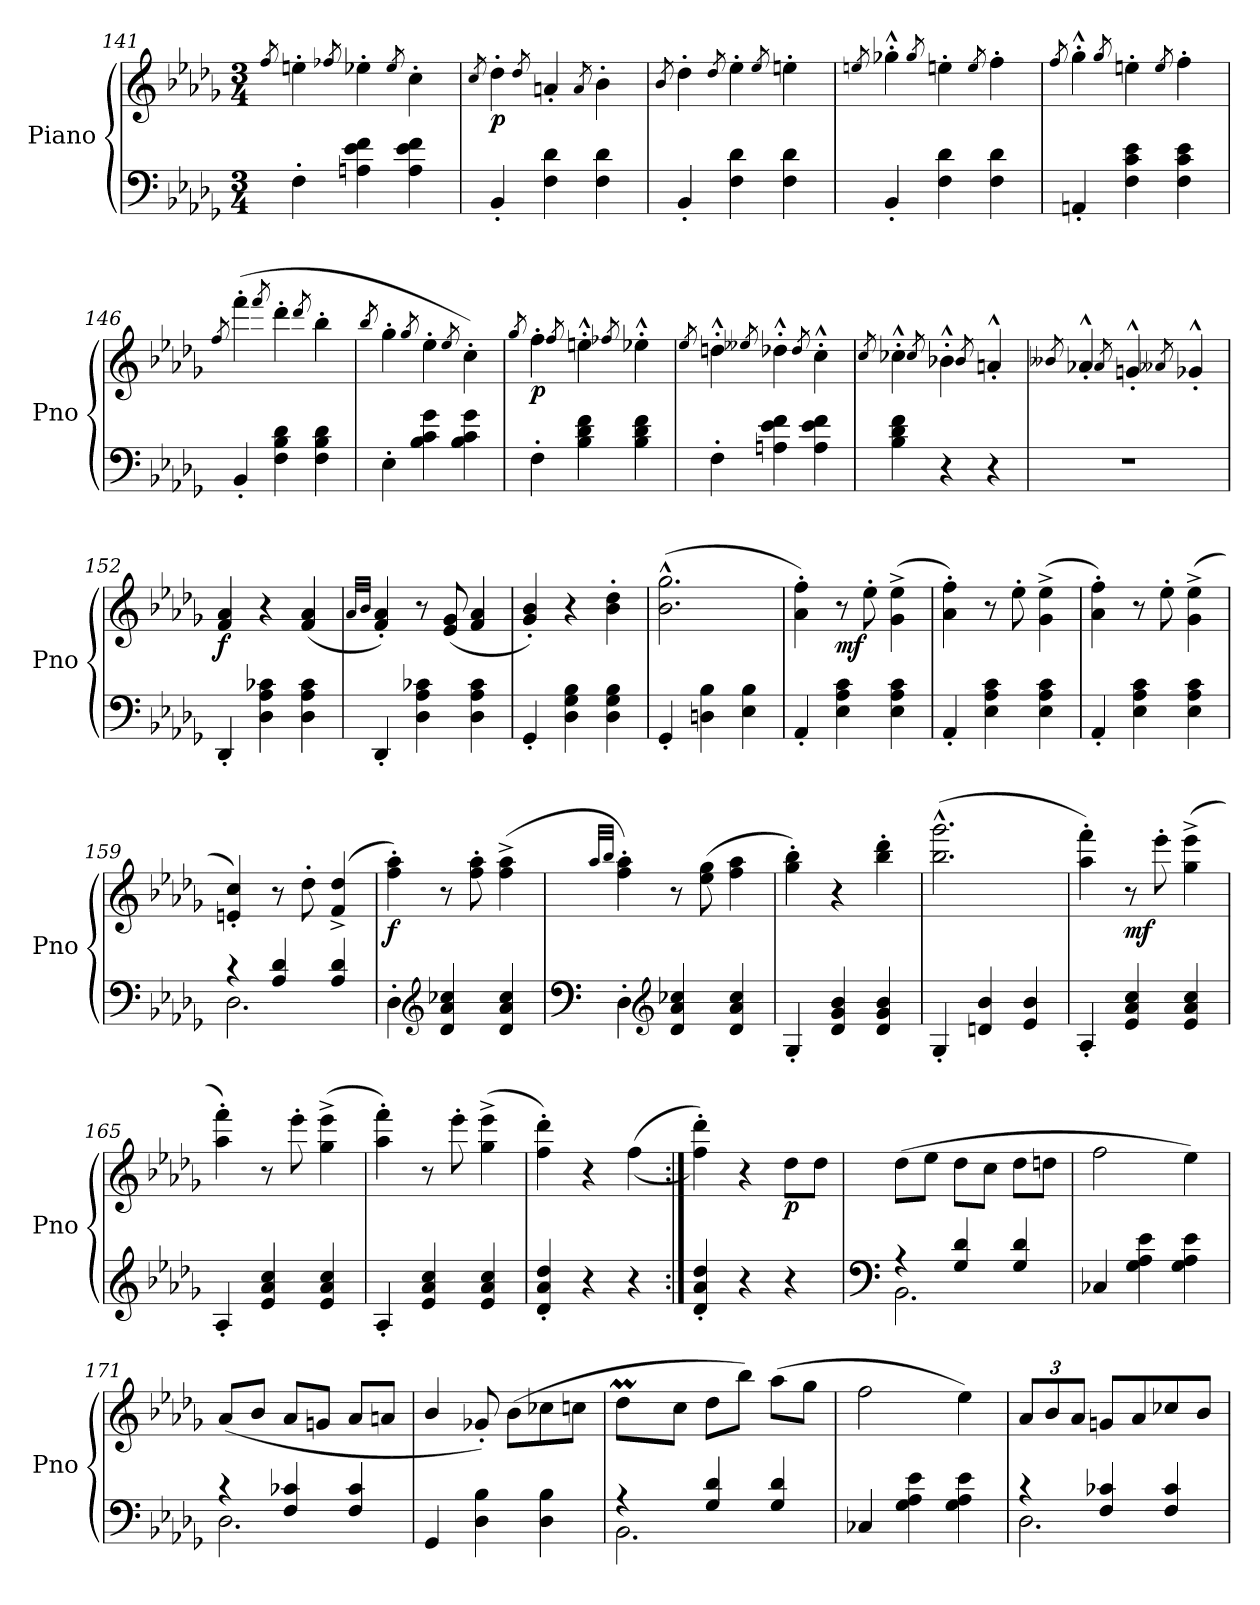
**kern	**kern	**dynam
*part1	*part1	*part1
*staff2	*staff1	*staff1/2
*I"Piano	*	*
*I'Pno	*	*
*clefF4	*clefG2	*
*k[b-e-a-d-g-]	*k[b-e-a-d-g-]	*
*M3/4	*M3/4	*
=141	=141	=141
.	8qff/	.
4F'\	4een'\	.
.	8qff-X/	.
4An\ 4e-\ 4f\	4ee-X'\	.
.	8qee-/	.
4A\ 4e-\ 4f\	4cc'\	.
=142	=142	=142
.	8qcc/	.
!	!	!LO:DY:b
4BB-'/	4dd-'\	p
.	8qdd-/	.
4F\ 4d-\	4an'/	.
.	8qa/	.
4F\ 4d-\	4b-'\	.
!!LO:LB:g=z
=143	=143	=143
.	8qb-/	.
4BB-'/	4dd-'\	.
.	8qdd-/	.
4F\ 4d-\	4ee-'\	.
.	8qee-/	.
4F\ 4d-\	4een'\	.
=144	=144	=144
.	8qeen/	.
4BB-'/	4gg-X'^^\	.
.	8qgg-/	.
4F\ 4d-\	4ee'\	.
.	8qee/	.
4F\ 4d-\	4ff'\	.
=145	=145	=145
.	8qff/	.
4AAn'/	4gg-'^^\	.
.	8qgg-/	.
4F\ 4c\ 4e-\	4een'\	.
.	8qee/	.
4F\ 4c\ 4e-\	4ff'\	.
=146	=146	=146
.	8qff/	.
4BB-'/	(>4fff'\	.
.	8qfff/	.
4F\ 4B-\ 4d-\	4ddd-'\	.
.	8qddd-/	.
4F\ 4B-\ 4d-\	4bb-'\	.
=147	=147	=147
.	8qbb-/	.
4E-'\	4gg-'\	.
.	8qgg-/	.
4B-\ 4c\ 4g-\	4ee-'\	.
.	8qee-/	.
4B-\ 4c\ 4g-\	4cc'\)	.
=148	=148	=148
.	8qgg-/	.
!	!	!LO:DY:b
4F'\	4ff'\	p
.	8qff/	.
4B-\ 4d-\ 4f\	4een'^^\	.
.	8qff-X/	.
4B-\ 4d-\ 4f\	4ee-X'^^\	.
!!LO:LB:g=z
=149	=149	=149
.	8qee-/	.
4F'\	4ddn'^^\	.
.	8qee--X/	.
4An\ 4e-\ 4f\	4dd-X'^^\	.
.	8qdd-/	.
4A\ 4e-\ 4f\	4cc'^^\	.
=150	=150	=150
.	8qcc/	.
4B-\ 4d-\ 4f\	4cc-X'^^\	.
.	8qcc-/	.
4r	4b-X'^^\	.
.	8qb-/	.
4r	4an'^^/	.
=151	=151	=151
.	8qb--X/	.
2.r	4a-X'^^/	.
.	8qa-/	.
.	4gn'^^/	.
.	8qa--X/	.
.	4g-X'^^/	.
=152	=152	=152
!	!	!LO:DY:b
4DD-'/	4f/ 4a-/	f
4D-\ 4A-\ 4c-X\	4r	.
4D-\ 4A-\ 4c-\	(>4f/ 4a-/	.
=153	=153	=153
.	32qa-/LLL	.
.	32qb-/JJJ	.
4DD-'/	4f/' 4a-/')	.
4D-\ 4A-\ 4c-X\	8r	.
.	(<8e-/ 8g-/	.
4D-\ 4A-\ 4c-\	4f/ 4a-/	.
=154	=154	=154
4GG-'/	4g-/' 4b-/')	.
4D-\ 4G-\ 4B-\	4r	.
4D-\ 4G-\ 4B-\	4b-\' 4dd-\'	.
=155	=155	=155
4GG-'/	(>2.b-\^^ 2.gg-\^^	.
4Dn\ 4B-\	.	.
4E-\ 4B-\	.	.
!!LO:PB:g=z
=156	=156	=156
4AA-'/	4a-\' 4ff\')	.
!	!	!LO:DY:b
4E-\ 4A-\ 4c\	8r	mf
.	8ee-'\	.
4E-\ 4A-\ 4c\	(>4g-\^ 4ee-\^	.
=157	=157	=157
4AA-'/	4a-\' 4ff\')	.
4E-\ 4A-\ 4c\	8r	.
.	8ee-'\	.
4E-\ 4A-\ 4c\	(>4g-\^ 4ee-\^	.
=158	=158	=158
4AA-'/	4a-\' 4ff\')	.
4E-\ 4A-\ 4c\	8r	.
.	8ee-'\	.
4E-\ 4A-\ 4c\	(>4g-\^ 4ee-\^	.
=159	=159	=159
*^	*	*
4r	2.D-\	4en/' 4cc/')	.
4A-/ 4d-/	.	8r	.
.	.	8dd-'\	.
4A-/ 4d-/	.	(>4f/^ 4dd-/^	.
*v	*v	*	*
=160	=160	=160
!	!	!LO:DY:b
4D-'\	4ff\' 4aa-\')	f
*clefG2	*	*
4d-/ 4a-/ 4cc-X/	8r	.
.	8ff\' 8aa-\'	.
4d-/ 4a-/ 4cc-/	(>4ff\^ 4aa-\^	.
=161	=161	=161
*clefF4	*	*
.	32qaa-/LLL	.
.	32qbb-/JJJ	.
4D-'\	4ff\' 4aa-\')	.
*clefG2	*	*
4d-/ 4a-/ 4cc-X/	8r	.
.	(>8ee-\ 8gg-\	.
4d-/ 4a-/ 4cc-/	4ff\ 4aa-\	.
=162	=162	=162
4G-'/	4gg-\' 4bb-\')	.
4d-/ 4g-/ 4b-/	4r	.
4d-/ 4g-/ 4b-/	4bb-\' 4ddd-\'	.
=163	=163	=163
4G-'/	(>2.bb-\^^ 2.ggg-\^^	.
4dn/ 4b-/	.	.
4e-/ 4b-/	.	.
!!LO:LB:g=z
=164	=164	=164
4A-'/	4aa-\' 4fff\')	.
!	!	!LO:DY:b
4e-/ 4a-/ 4cc/	8r	mf
.	8eee-'\	.
4e-/ 4a-/ 4cc/	(>4gg-\^ 4eee-\^	.
=165	=165	=165
4A-'/	4aa-\' 4fff\')	.
4e-/ 4a-/ 4cc/	8r	.
.	8eee-'\	.
4e-/ 4a-/ 4cc/	(>4gg-\^ 4eee-\^	.
=166	=166	=166
4A-'/	4aa-\' 4fff\')	.
4e-/ 4a-/ 4cc/	8r	.
.	8eee-'\	.
4e-/ 4a-/ 4cc/	(>4gg-\^ 4eee-\^	.
=167	=167	=167
4d-/' 4a-/' 4dd-/'	4ff\' 4ddd-\')	.
4r	4r	.
4r	(>(>4ff\	.
=168:|!	=168:|!	=168:|!
4d-/' 4a-/' 4dd-/'	4ff\' 4ddd-\'))	.
4r	4r	.
!	!	!LO:DY:b
4r	8dd-\L	p
.	8dd-\J	.
=169	=169	=169
*clefF4	*	*
*^	*	*
4r	2.BB-\	(>8dd-\L	.
.	.	8ee-\J	.
4G-/ 4d-/	.	8dd-\L	.
.	.	8cc\J	.
4G-/ 4d-/	.	8dd-\L	.
.	.	8ddn\J	.
*v	*v	*	*
=170	=170	=170
4C-X/	2ff\	.
4G-\ 4A-\ 4e-\	.	.
4G-\ 4A-\ 4e-\	4ee-\)	.
=171	=171	=171
*^	*	*
4r	2.D-\	(<8a-/L	.
.	.	8b-/J	.
4F/ 4c-X/	.	8a-/L	.
.	.	8gn/J	.
4F/ 4c-/	.	8a-/L	.
.	.	8an/J	.
*v	*v	*	*
!!LO:LB:g=z
=172	=172	=172
4GG-/	4b-/	.
4D-\ 4B-\	8g-X'/)	.
.	(>8b-\L	.
4D-\ 4B-\	8cc-X\	.
.	8ccn\J	.
=173	=173	=173
*^	*^	*
*	*	*	*Xtuplet	*
4r	2.BB-\	8dd-M\L	24ryy	.
.	.	.	24ee-!yy	.
.	.	.	24dd-!yy	.
.	.	8cc\J	2ryy	.
4G-/ 4d-/	.	8dd-\L	.	.
.	.	8bb-\J)	.	.
4G-/ 4d-/	.	(>8aa-\L	.	.
.	.	8gg-\J	8ryy	.
*v	*v	*	*	*
*	*v	*v	*
=174	=174	=174
4C-X/	2ff\	.
4G-\ 4A-\ 4e-\	.	.
4G-\ 4A-\ 4e-\	4ee-\)	.
=175	=175	=175
*^	*	*
*	*	*tuplet	*
*	*	*Xbrackettup	*
4r	2.D-\	12a-/L	.
.	.	12b-/	.
.	.	12a-/J	.
4F/ 4c-X/	.	8gn/L	.
.	.	8a-/	.
4F/ 4c-/	.	8cc-X/	.
.	.	8b-/J	.
*v	*v	*	*
=	=	=
*-	*-	*-
